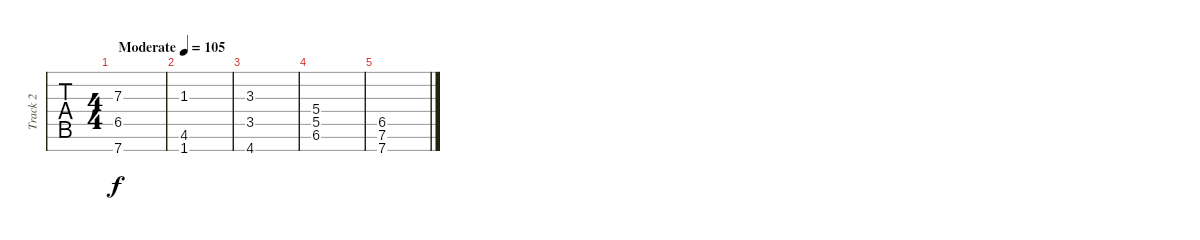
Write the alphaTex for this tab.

\track ("Track 2" "Track 2") {instrument acousticguitarsteel}
\staff {tabs}
\tuning (E4 C4 Ab3 E3 C3 Ab2 E2) {hide}
\ts (4 4)
\tempo (105 "Moderate")
\clef g2
\ks b
(7.3 6.5 7.7).1{dy f instrument acousticguitarsteel} |
(1.3 4.6 1.7).1 |
(3.3 3.5 4.7).1 |
(5.4 5.5 6.6).1 |
(6.5 7.6 7.7).1
